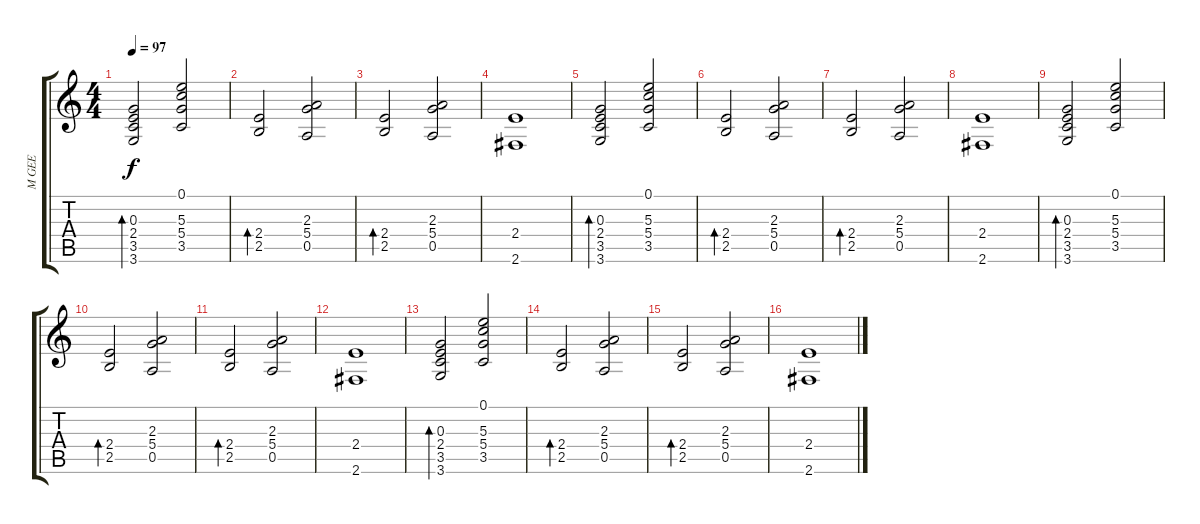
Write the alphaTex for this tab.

\track ("M GEE" "M GEE") {instrument acousticguitarnylon}
\staff {score tabs}
\tuning (E4 B3 G3 D3 A2 E2) {hide}
\ts (4 4)
\tempo 97
\clef g2
\ks c
(0.3 2.4 3.5 3.6).2{bd 480 dy f instrument acousticguitarnylon} (0.1 5.3 5.4 3.5).2 |
(2.4 2.5).2{bd 480} (2.3 5.4 0.5).2 |
(2.4 2.5).2{bd 480} (2.3 5.4 0.5).2 |
(2.4 2.6).1 |
(0.3 2.4 3.5 3.6).2{bd 480} (0.1 5.3 5.4 3.5).2 |
(2.4 2.5).2{bd 480} (2.3 5.4 0.5).2 |
(2.4 2.5).2{bd 480} (2.3 5.4 0.5).2 |
(2.4 2.6).1 |
(0.3 2.4 3.5 3.6).2{bd 480} (0.1 5.3 5.4 3.5).2 |
(2.4 2.5).2{bd 480} (2.3 5.4 0.5).2 |
(2.4 2.5).2{bd 480} (2.3 5.4 0.5).2 |
(2.4 2.6).1 |
(0.3 2.4 3.5 3.6).2{bd 480} (0.1 5.3 5.4 3.5).2 |
(2.4 2.5).2{bd 480} (2.3 5.4 0.5).2 |
(2.4 2.5).2{bd 480} (2.3 5.4 0.5).2 |
(2.4 2.6).1
